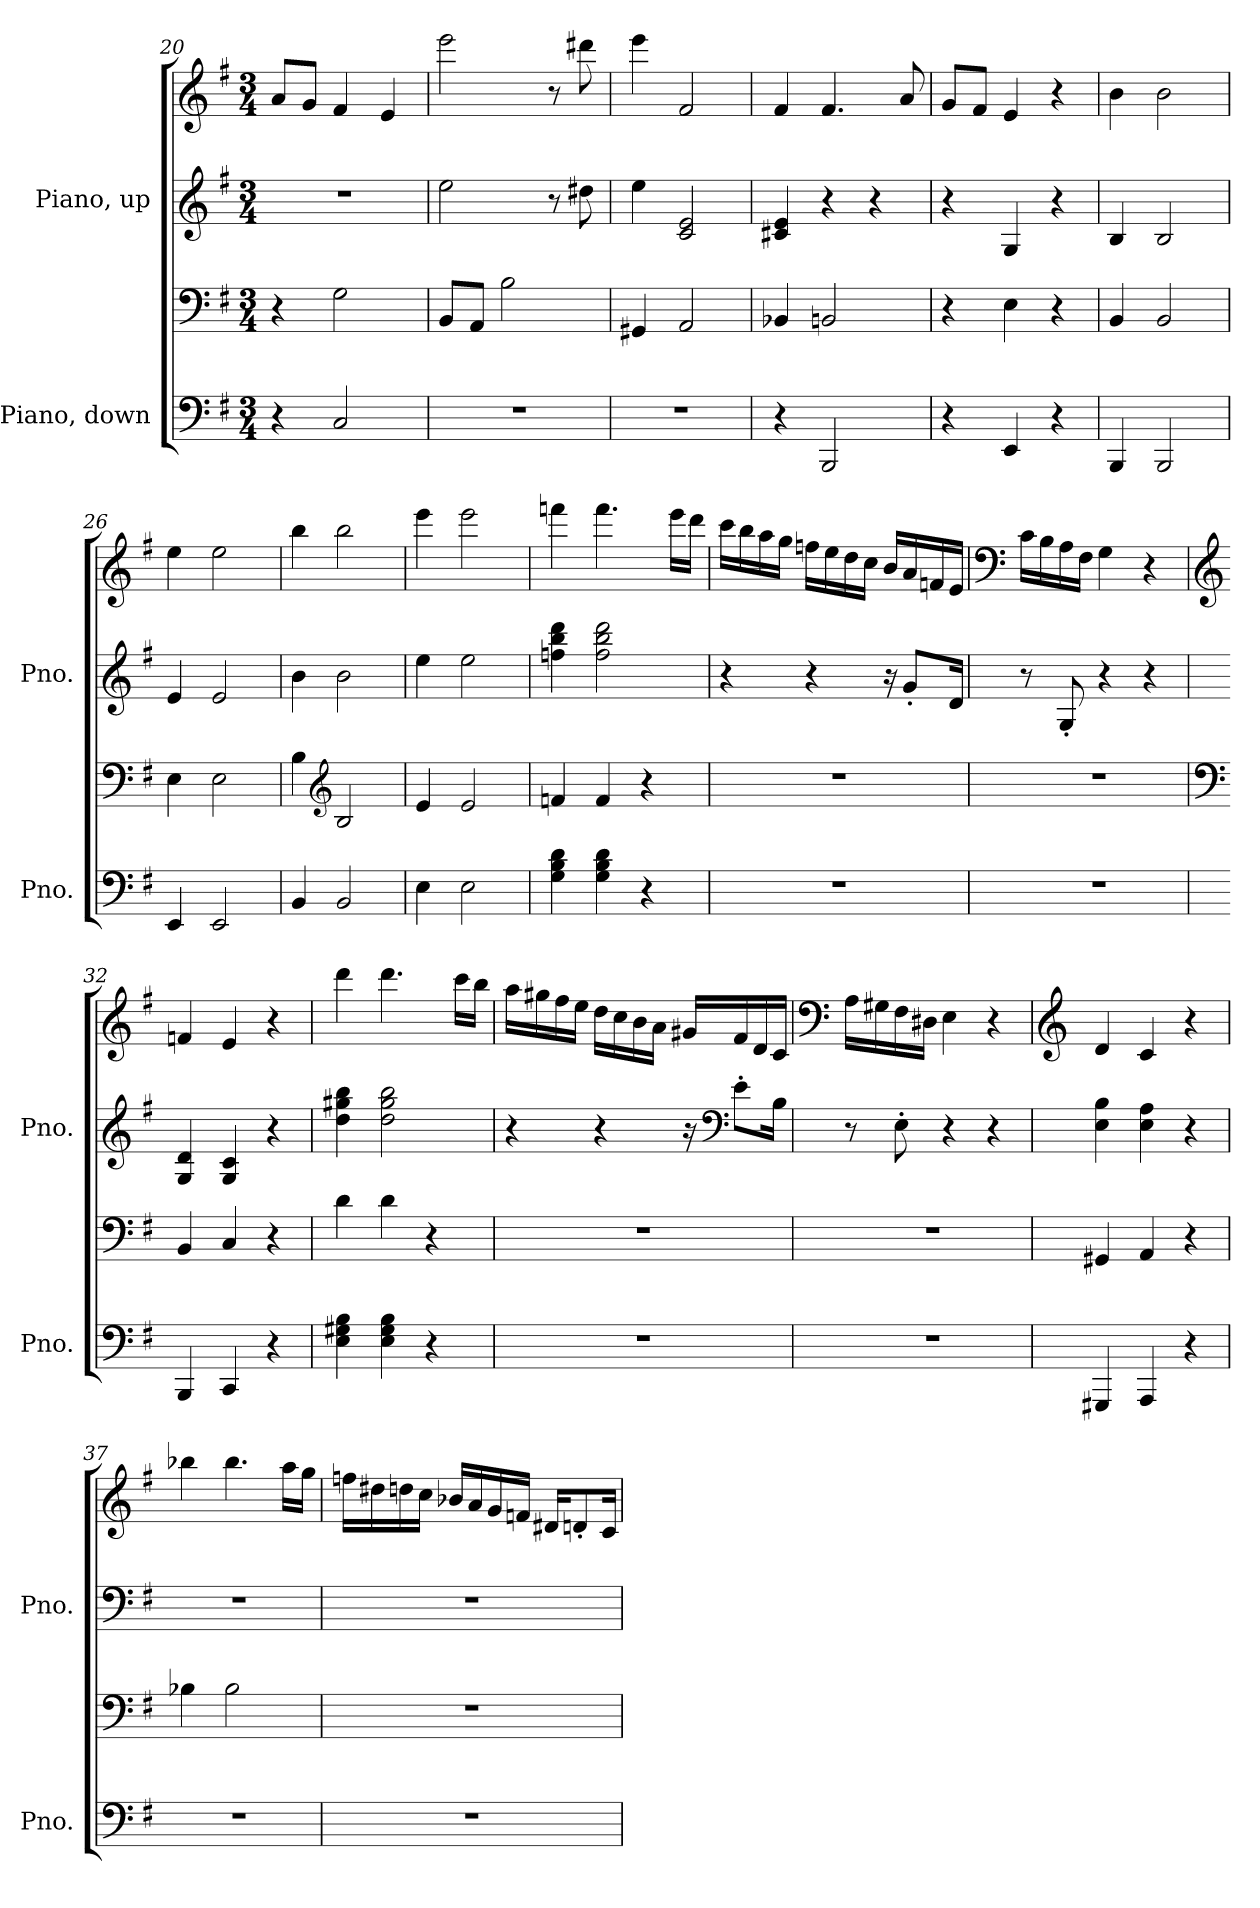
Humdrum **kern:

**kern	**kern	**kern	**kern
*part2	*part2	*part1	*part1
*staff4	*staff3	*staff2	*staff1
*I"Piano, down	*	*I"Piano, up	*
*I'Pno.	*	*I'Pno.	*
*clefF4	*clefF4	*clefG2	*clefG2
*k[f#]	*k[f#]	*k[f#]	*k[f#]
*M3/4	*M3/4	*M3/4	*M3/4
=20	=20	=20	=20
4r	4r	2.r	8a/L
.	.	.	8g/J
2C/	2G\	.	4f#/
.	.	.	4e/
=21	=21	=21	=21
2.r	8BB/L	2ee\	2eee\
.	8AA/J	.	.
.	2B\	.	.
.	.	8r	8r
.	.	8dd#X\	8ddd#X\
=22	=22	=22	=22
2.r	4GG#X/	4ee\	4eee\
.	2AA/	2c/ 2e/	2f#/
!!LO:PB:g=z
=23	=23	=23	=23
4r	4BB-X/	4c#X/ 4e/	4f#/
2BBB/	2BBn/	4r	4.f#/
.	.	4r	.
.	.	.	8a/
=24	=24	=24	=24
4r	4r	4r	8g/L
.	.	.	8f#/J
4EE/	4E\	4G/	4e/
4r	4r	4r	4r
=25	=25	=25	=25
4BBB/	4BB/	4B/	4b\
2BBB/	2BB/	2B/	2b\
=26	=26	=26	=26
4EE/	4E\	4e/	4ee\
2EE/	2E\	2e/	2ee\
=27	=27	=27	=27
4BB/	4B\	4b\	4bb\
*	*clefG2	*	*
2BB/	2B/	2b\	2bb\
=28	=28	=28	=28
4E\	4e/	4ee\	4eee\
2E\	2e/	2ee\	2eee\
=29	=29	=29	=29
4G\ 4B\ 4d\	4fn/	4ffn\ 4bb\ 4ddd\	4fffn\
4G\ 4B\ 4d\	4f/	2ff\ 2bb\ 2ddd\	4.fff\
4r	4r	.	.
.	.	.	16eee\LL
.	.	.	16ddd\JJ
!!LO:LB:g=z
=30	=30	=30	=30
2.r	2.r	4r	16ccc\LL
.	.	.	16bb\
.	.	.	16aa\
.	.	.	16gg\JJ
.	.	4r	16ffn\LL
.	.	.	16ee\
.	.	.	16dd\
.	.	.	16cc\JJ
.	.	16r	16b/LL
.	.	8g'/L	16a/
.	.	.	16fn/
.	.	16d/Jk	16e/JJ
=31	=31	=31	=31
*	*	*	*clefF4
2.r	2.r	8r	16c\LL
.	.	.	16B\
.	.	8G'/	16A\
.	.	.	16F#\JJ
.	.	4r	4G\
.	.	4r	4r
=32	=32	=32	=32
*	*clefF4	*	*clefG2
4BBB/	4BB/	4G/ 4d/	4fn/
4CC/	4C/	4G/ 4c/	4e/
4r	4r	4r	4r
=33	=33	=33	=33
4E\ 4G#X\ 4B\	4d\	4dd\ 4gg#X\ 4bb\	4ddd\
4E\ 4G#\ 4B\	4d\	2dd\ 2gg#\ 2bb\	4.ddd\
4r	4r	.	.
.	.	.	16ccc\LL
.	.	.	16bb\JJ
!!LO:LB:g=z
=34	=34	=34	=34
2.r	2.r	4r	16aa\LL
.	.	.	16gg#X\
.	.	.	16ff#\
.	.	.	16ee\JJ
.	.	4r	16dd\LL
.	.	.	16cc\
.	.	.	16b\
.	.	.	16a\JJ
.	.	16r	16g#X/LL
*	*	*clefF4	*
.	.	8e'\L	16f#/
.	.	.	16d/
.	.	16B\Jk	16c/JJ
=35	=35	=35	=35
*	*	*	*clefF4
2.r	2.r	8r	16A\LL
.	.	.	16G#X\
.	.	8E'\	16F#\
.	.	.	16D#X\JJ
.	.	4r	4E\
.	.	4r	4r
=36	=36	=36	=36
*	*	*	*clefG2
4GGG#X/	4GG#X/	4E\ 4B\	4d/
4AAA/	4AA/	4E\ 4A\	4c/
4r	4r	4r	4r
=37	=37	=37	=37
2.r	4B-X\	2.r	4bb-X\
.	2B-\	.	4.bb-\
.	.	.	16aa\LL
.	.	.	16gg\JJ
!!LO:PB:g=z
=38	=38	=38	=38
2.r	2.r	2.r	16ffn\LL
.	.	.	16dd#X\
.	.	.	16ddn\
.	.	.	16cc\JJ
.	.	.	16b-X/LL
.	.	.	16a/
.	.	.	16g/
.	.	.	16fn/JJ
.	.	.	16d#X/KL
.	.	.	8dn'/
.	.	.	16c/Jk
=	=	=	=
*-	*-	*-	*-
